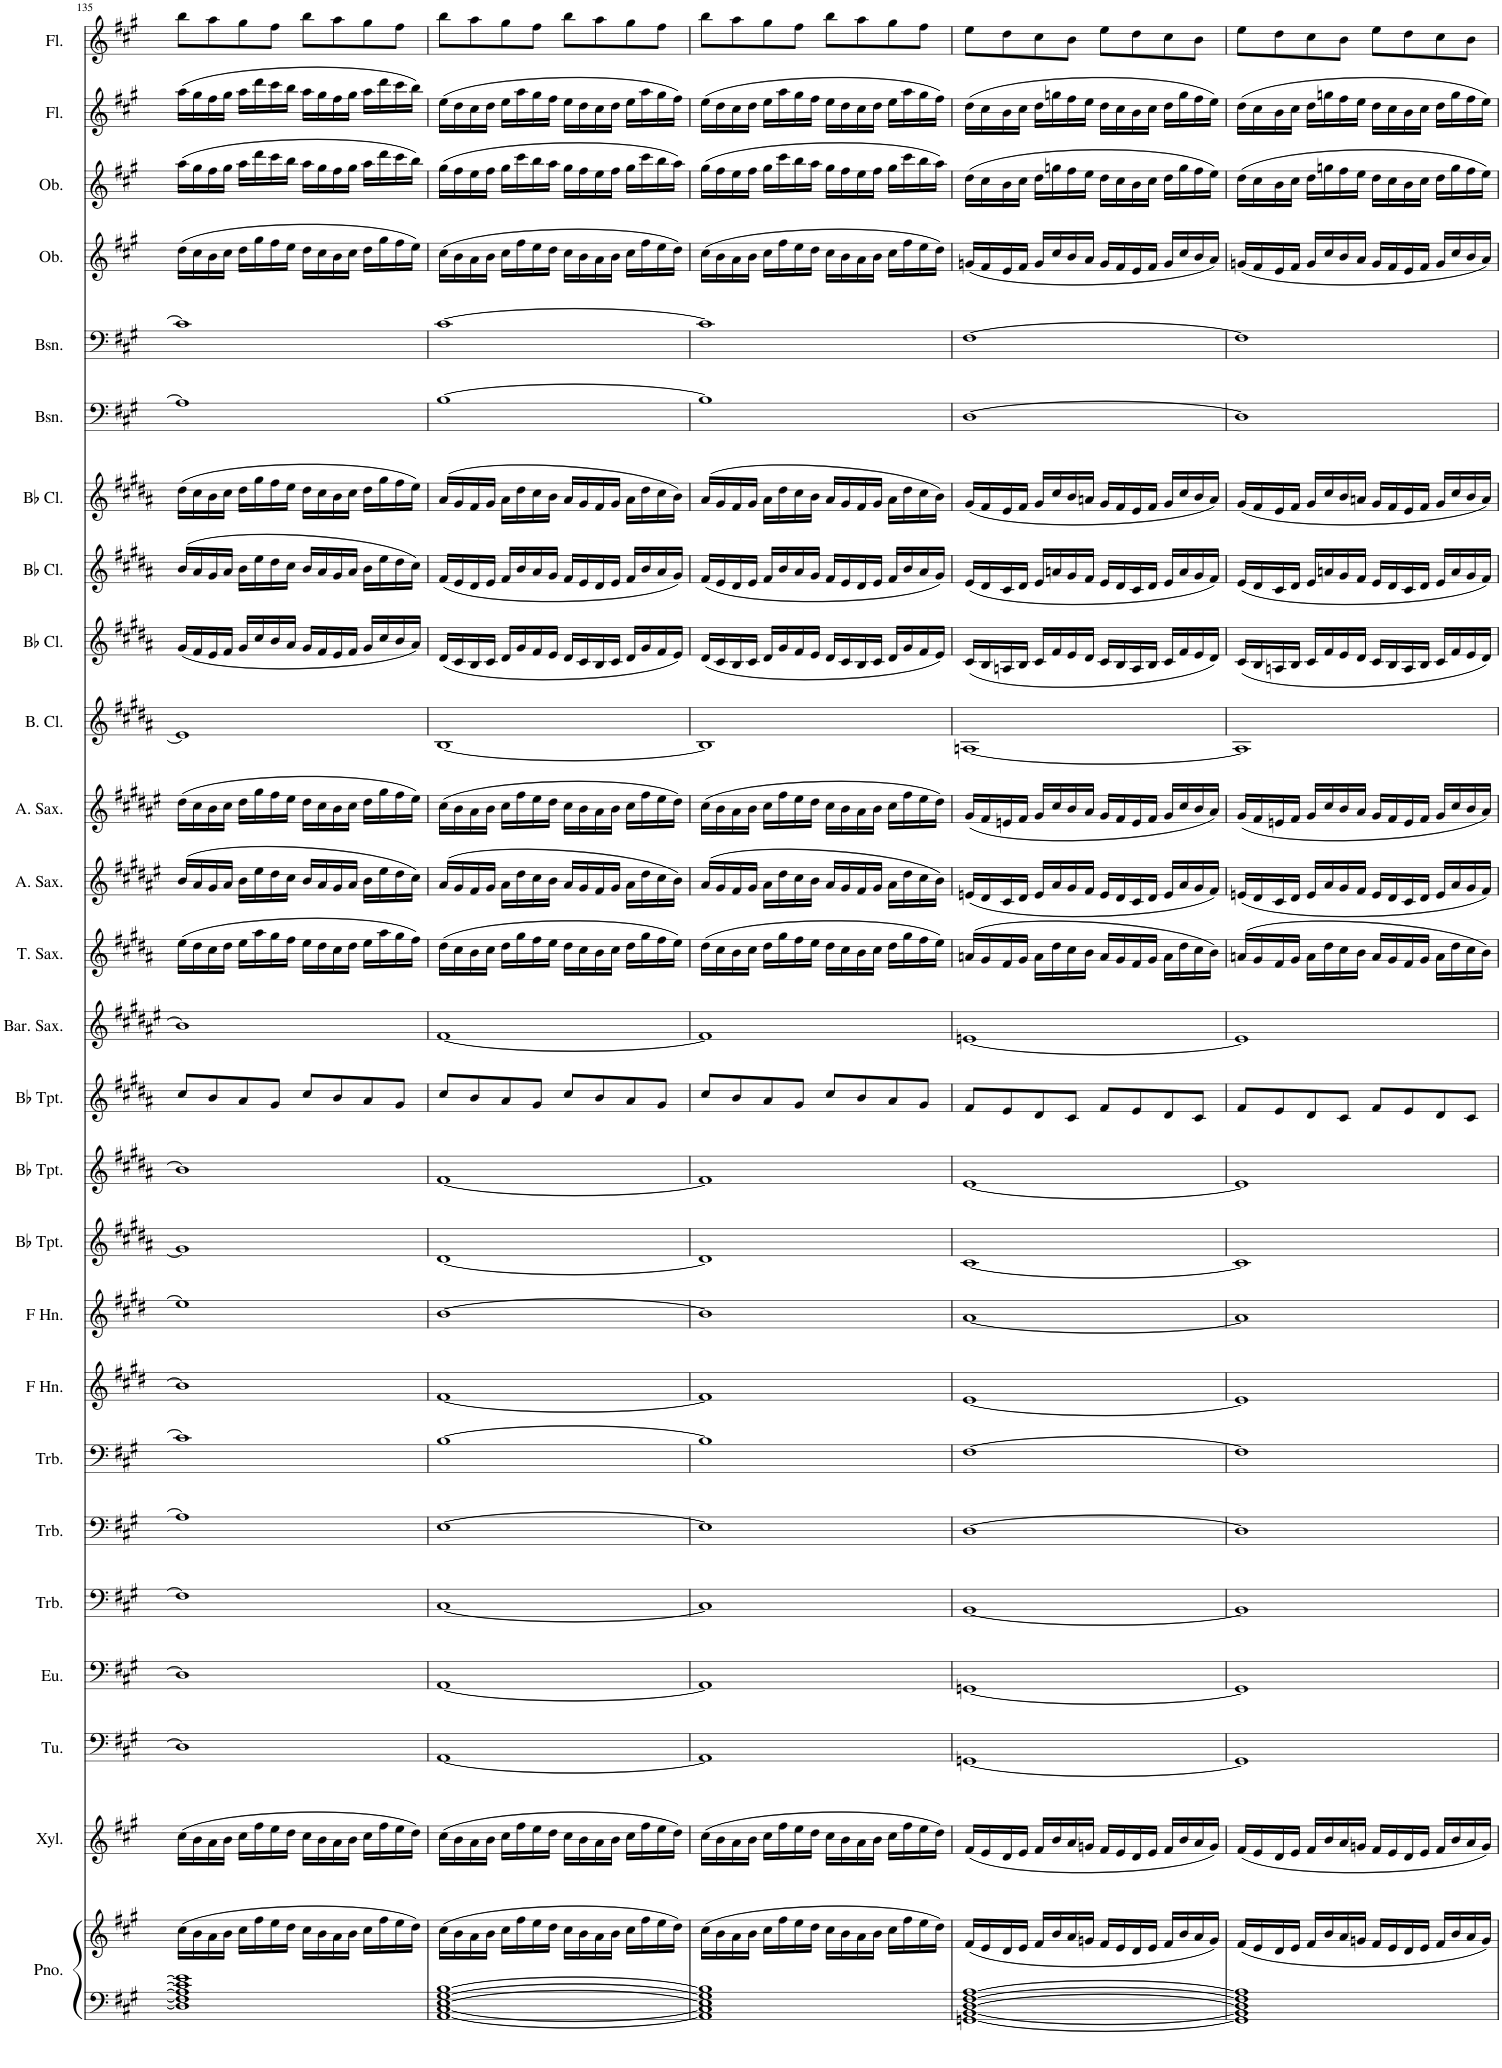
**kern	**kern	**kern	**kern	**kern	**kern	**kern	**kern	**kern	**kern	**kern	**kern	**kern	**kern	**kern	**kern	**kern	**kern	**kern	**kern	**kern	**kern	**kern	**kern	**kern	**kern	**kern
*part26	*part26	*part25	*part24	*part23	*part22	*part21	*part20	*part19	*part18	*part17	*part16	*part15	*part14	*part13	*part12	*part11	*part10	*part9	*part8	*part7	*part6	*part5	*part4	*part3	*part2	*part1
*staff27	*staff26	*staff25	*staff24	*staff23	*staff22	*staff21	*staff20	*staff19	*staff18	*staff17	*staff16	*staff15	*staff14	*staff13	*staff12	*staff11	*staff10	*staff9	*staff8	*staff7	*staff6	*staff5	*staff4	*staff3	*staff2	*staff1
*I"Piano	*	*I"Xylophone	*I"Tuba	*I"Euphonium	*I"Trombone	*I"Trombone	*I"Trombone	*I"Horn in F	*I"Horn in F	*I"Bb Trumpet	*I"Bb Trumpet	*I"Bb Trumpet	*I"Baritone Saxophone	*I"Tenor Saxophone	*I"Alto Saxophone	*I"Alto Saxophone	*I"Bass Clarinet	*I"Bb Clarinet	*I"Bb Clarinet	*I"Bb Clarinet	*I"Bassoon	*I"Bassoon	*I"Oboe	*I"Oboe	*I"Flute	*I"Flute
*I'Pno.	*	*I'Xyl.	*I'Tu.	*I'Eu.	*I'Trb.	*I'Trb.	*I'Trb.	*	*	*I'Bb Tpt.	*I'Bb Tpt.	*I'Bb Tpt.	*I'Bar. Sax.	*I'T. Sax.	*I'A. Sax.	*I'A. Sax.	*I'B. Cl.	*I'Bb Cl.	*I'Bb Cl.	*I'Bb Cl.	*I'Bsn.	*I'Bsn.	*I'Ob.	*I'Ob.	*I'Fl.	*I'Fl.
!!LO:PB:g=z
*clefF4	*clefG2	*clefG2	*clefF4	*clefF4	*clefF4	*clefF4	*clefF4	*clefG2	*clefG2	*clefG2	*clefG2	*clefG2	*clefG2	*clefG2	*clefG2	*clefG2	*clefG2	*clefG2	*clefG2	*clefG2	*clefF4	*clefF4	*clefG2	*clefG2	*clefG2	*clefG2
*	*	*Trd-8c-12	*	*	*	*	*	*Trd4c7	*Trd4c7	*Trd1c2	*Trd1c2	*Trd1c2	*Trd12c21	*Trd8c14	*Trd5c9	*Trd5c9	*Trd8c14	*Trd1c2	*Trd1c2	*Trd1c2	*	*	*	*	*	*
*k[f#c#g#]	*k[f#c#g#]	*k[f#c#g#]	*k[f#c#g#]	*k[f#c#g#]	*k[f#c#g#]	*k[f#c#g#]	*k[f#c#g#]	*k[f#c#g#d#]	*k[f#c#g#d#]	*k[f#c#g#d#a#]	*k[f#c#g#d#a#]	*k[f#c#g#d#a#]	*k[f#c#g#d#a#e#]	*k[f#c#g#d#a#]	*k[f#c#g#d#a#e#]	*k[f#c#g#d#a#e#]	*k[f#c#g#d#a#]	*k[f#c#g#d#a#]	*k[f#c#g#d#a#]	*k[f#c#g#d#a#]	*k[f#c#g#]	*k[f#c#g#]	*k[f#c#g#]	*k[f#c#g#]	*k[f#c#g#]	*k[f#c#g#]
*M4/4	*M4/4	*M4/4	*M4/4	*M4/4	*M4/4	*M4/4	*M4/4	*M4/4	*M4/4	*M4/4	*M4/4	*M4/4	*M4/4	*M4/4	*M4/4	*M4/4	*M4/4	*M4/4	*M4/4	*M4/4	*M4/4	*M4/4	*M4/4	*M4/4	*M4/4	*M4/4
*met(c)	*met(c)	*met(c)	*met(c)	*met(c)	*met(c)	*met(c)	*met(c)	*met(c)	*met(c)	*met(c)	*met(c)	*met(c)	*met(c)	*met(c)	*met(c)	*met(c)	*met(c)	*met(c)	*met(c)	*met(c)	*met(c)	*met(c)	*met(c)	*met(c)	*met(c)	*met(c)
=135	=135	=135	=135	=135	=135	=135	=135	=135	=135	=135	=135	=135	=135	=135	=135	=135	=135	=135	=135	=135	=135	=135	=135	=135	=135	=135
1D] 1F#] 1A] 1c#] 1e]	(16cc#\LL	(16cc#\LL	1D]	1D]	1F#]	1A]	1c#]	1b]	1ee]	1g#]	1b]	8cc#/L	1b]	(16ee\LL	(16b/LL	(16dd#\LL	1e]	(16g#/LL	(16b/LL	(16dd#\LL	1A]	1c#]	(16dd\LL	(16aa\LL	(16aa\LL	8bb\L
.	16b\	16b\	.	.	.	.	.	.	.	.	.	.	.	16dd#\	16a#/	16cc#\	.	16f#/	16a#/	16cc#\	.	.	16cc#\	16gg#\	16gg#\	.
.	16a\	16a\	.	.	.	.	.	.	.	.	.	8b/	.	16cc#\	16g#/	16b\	.	16e/	16g#/	16b\	.	.	16b\	16ff#\	16ff#\	8aa\
.	16b\JJ	16b\JJ	.	.	.	.	.	.	.	.	.	.	.	16dd#\JJ	16a#/JJ	16cc#\JJ	.	16f#/JJ	16a#/JJ	16cc#\JJ	.	.	16cc#\JJ	16gg#\JJ	16gg#\JJ	.
.	16cc#\LL	16cc#\LL	.	.	.	.	.	.	.	.	.	8a#/	.	16ee\LL	16b\LL	16dd#\LL	.	16g#/LL	16b\LL	16dd#\LL	.	.	16dd\LL	16aa\LL	16aa\LL	8gg#\
.	16ff#\	16ff#\	.	.	.	.	.	.	.	.	.	.	.	16aa#\	16ee#\	16gg#\	.	16cc#/	16ee\	16gg#\	.	.	16gg#\	16ddd\	16ddd\	.
.	16ee\	16ee\	.	.	.	.	.	.	.	.	.	8g#/J	.	16gg#\	16dd#\	16ff#\	.	16b/	16dd#\	16ff#\	.	.	16ff#\	16ccc#\	16ccc#\	8ff#\J
.	16dd\JJ	16dd\JJ	.	.	.	.	.	.	.	.	.	.	.	16ff#\JJ	16cc#\JJ	16ee#\JJ	.	16a#/JJ	16cc#\JJ	16ee\JJ	.	.	16ee\JJ	16bb\JJ	16bb\JJ	.
.	16cc#\LL	16cc#\LL	.	.	.	.	.	.	.	.	.	8cc#/L	.	16ee\LL	16b/LL	16dd#\LL	.	16g#/LL	16b/LL	16dd#\LL	.	.	16dd\LL	16aa\LL	16aa\LL	8bb\L
.	16b\	16b\	.	.	.	.	.	.	.	.	.	.	.	16dd#\	16a#/	16cc#\	.	16f#/	16a#/	16cc#\	.	.	16cc#\	16gg#\	16gg#\	.
.	16a\	16a\	.	.	.	.	.	.	.	.	.	8b/	.	16cc#\	16g#/	16b\	.	16e/	16g#/	16b\	.	.	16b\	16ff#\	16ff#\	8aa\
.	16b\JJ	16b\JJ	.	.	.	.	.	.	.	.	.	.	.	16dd#\JJ	16a#/JJ	16cc#\JJ	.	16f#/JJ	16a#/JJ	16cc#\JJ	.	.	16cc#\JJ	16gg#\JJ	16gg#\JJ	.
.	16cc#\LL	16cc#\LL	.	.	.	.	.	.	.	.	.	8a#/	.	16ee\LL	16b\LL	16dd#\LL	.	16g#/LL	16b\LL	16dd#\LL	.	.	16dd\LL	16aa\LL	16aa\LL	8gg#\
.	16ff#\	16ff#\	.	.	.	.	.	.	.	.	.	.	.	16aa#\	16ee#\	16gg#\	.	16cc#/	16ee\	16gg#\	.	.	16gg#\	16ddd\	16ddd\	.
.	16ee\	16ee\	.	.	.	.	.	.	.	.	.	8g#/J	.	16gg#\	16dd#\	16ff#\	.	16b/	16dd#\	16ff#\	.	.	16ff#\	16ccc#\	16ccc#\	8ff#\J
.	16dd\JJ)	16dd\JJ)	.	.	.	.	.	.	.	.	.	.	.	16ff#\JJ)	16cc#\JJ)	16ee#\JJ)	.	16a#/JJ)	16cc#\JJ)	16ee\JJ)	.	.	16ee\JJ)	16bb\JJ)	16bb\JJ)	.
=136	=136	=136	=136	=136	=136	=136	=136	=136	=136	=136	=136	=136	=136	=136	=136	=136	=136	=136	=136	=136	=136	=136	=136	=136	=136	=136
[1AA [1C# [1E [1G# [1B	(16cc#\LL	(16cc#\LL	[1AA	[1AA	[1C#	[1E	[1B	[1f#	[1b	[1d#	[1f#	8cc#/L	[1f#	(16dd#\LL	(16a#/LL	(16cc#\LL	[1B	(16d#/LL	(16f#/LL	(16a#/LL	[1B	[1c#	(16cc#\LL	(16gg#\LL	(16ee\LL	8bb\L
.	16b\	16b\	.	.	.	.	.	.	.	.	.	.	.	16cc#\	16g#/	16b\	.	16c#/	16e/	16g#/	.	.	16b\	16ff#\	16dd\	.
.	16a\	16a\	.	.	.	.	.	.	.	.	.	8b/	.	16b\	16f#/	16a#\	.	16B/	16d#/	16f#/	.	.	16a\	16ee\	16cc#\	8aa\
.	16b\JJ	16b\JJ	.	.	.	.	.	.	.	.	.	.	.	16cc#\JJ	16g#/JJ	16b\JJ	.	16c#/JJ	16e/JJ	16g#/JJ	.	.	16b\JJ	16ff#\JJ	16dd\JJ	.
.	16cc#\LL	16cc#\LL	.	.	.	.	.	.	.	.	.	8a#/	.	16dd#\LL	16a#\LL	16cc#\LL	.	16d#/LL	16f#/LL	16a#\LL	.	.	16cc#\LL	16gg#\LL	16ee\LL	8gg#\
.	16ff#\	16ff#\	.	.	.	.	.	.	.	.	.	.	.	16gg#\	16dd#\	16ff#\	.	16g#/	16b/	16dd#\	.	.	16ff#\	16ccc#\	16aa\	.
.	16ee\	16ee\	.	.	.	.	.	.	.	.	.	8g#/J	.	16ff#\	16cc#\	16ee#\	.	16f#/	16a#/	16cc#\	.	.	16ee\	16bb\	16gg#\	8ff#\J
.	16dd\JJ	16dd\JJ	.	.	.	.	.	.	.	.	.	.	.	16ee\JJ	16b\JJ	16dd#\JJ	.	16e/JJ	16g#/JJ	16b\JJ	.	.	16dd\JJ	16aa\JJ	16ff#\JJ	.
.	16cc#\LL	16cc#\LL	.	.	.	.	.	.	.	.	.	8cc#/L	.	16dd#\LL	16a#/LL	16cc#\LL	.	16d#/LL	16f#/LL	16a#/LL	.	.	16cc#\LL	16gg#\LL	16ee\LL	8bb\L
.	16b\	16b\	.	.	.	.	.	.	.	.	.	.	.	16cc#\	16g#/	16b\	.	16c#/	16e/	16g#/	.	.	16b\	16ff#\	16dd\	.
.	16a\	16a\	.	.	.	.	.	.	.	.	.	8b/	.	16b\	16f#/	16a#\	.	16B/	16d#/	16f#/	.	.	16a\	16ee\	16cc#\	8aa\
.	16b\JJ	16b\JJ	.	.	.	.	.	.	.	.	.	.	.	16cc#\JJ	16g#/JJ	16b\JJ	.	16c#/JJ	16e/JJ	16g#/JJ	.	.	16b\JJ	16ff#\JJ	16dd\JJ	.
.	16cc#\LL	16cc#\LL	.	.	.	.	.	.	.	.	.	8a#/	.	16dd#\LL	16a#\LL	16cc#\LL	.	16d#/LL	16f#/LL	16a#\LL	.	.	16cc#\LL	16gg#\LL	16ee\LL	8gg#\
.	16ff#\	16ff#\	.	.	.	.	.	.	.	.	.	.	.	16gg#\	16dd#\	16ff#\	.	16g#/	16b/	16dd#\	.	.	16ff#\	16ccc#\	16aa\	.
.	16ee\	16ee\	.	.	.	.	.	.	.	.	.	8g#/J	.	16ff#\	16cc#\	16ee#\	.	16f#/	16a#/	16cc#\	.	.	16ee\	16bb\	16gg#\	8ff#\J
.	16dd\JJ)	16dd\JJ)	.	.	.	.	.	.	.	.	.	.	.	16ee\JJ)	16b\JJ)	16dd#\JJ)	.	16e/JJ)	16g#/JJ)	16b\JJ)	.	.	16dd\JJ)	16aa\JJ)	16ff#\JJ)	.
=137	=137	=137	=137	=137	=137	=137	=137	=137	=137	=137	=137	=137	=137	=137	=137	=137	=137	=137	=137	=137	=137	=137	=137	=137	=137	=137
1AA] 1C#] 1E] 1G#] 1B]	(16cc#\LL	(16cc#\LL	1AA]	1AA]	1C#]	1E]	1B]	1f#]	1b]	1d#]	1f#]	8cc#/L	1f#]	(16dd#\LL	(16a#/LL	(16cc#\LL	1B]	(16d#/LL	(16f#/LL	(16a#/LL	1B]	1c#]	(16cc#\LL	(16gg#\LL	(16ee\LL	8bb\L
.	16b\	16b\	.	.	.	.	.	.	.	.	.	.	.	16cc#\	16g#/	16b\	.	16c#/	16e/	16g#/	.	.	16b\	16ff#\	16dd\	.
.	16a\	16a\	.	.	.	.	.	.	.	.	.	8b/	.	16b\	16f#/	16a#\	.	16B/	16d#/	16f#/	.	.	16a\	16ee\	16cc#\	8aa\
.	16b\JJ	16b\JJ	.	.	.	.	.	.	.	.	.	.	.	16cc#\JJ	16g#/JJ	16b\JJ	.	16c#/JJ	16e/JJ	16g#/JJ	.	.	16b\JJ	16ff#\JJ	16dd\JJ	.
.	16cc#\LL	16cc#\LL	.	.	.	.	.	.	.	.	.	8a#/	.	16dd#\LL	16a#\LL	16cc#\LL	.	16d#/LL	16f#/LL	16a#\LL	.	.	16cc#\LL	16gg#\LL	16ee\LL	8gg#\
.	16ff#\	16ff#\	.	.	.	.	.	.	.	.	.	.	.	16gg#\	16dd#\	16ff#\	.	16g#/	16b/	16dd#\	.	.	16ff#\	16ccc#\	16aa\	.
.	16ee\	16ee\	.	.	.	.	.	.	.	.	.	8g#/J	.	16ff#\	16cc#\	16ee#\	.	16f#/	16a#/	16cc#\	.	.	16ee\	16bb\	16gg#\	8ff#\J
.	16dd\JJ	16dd\JJ	.	.	.	.	.	.	.	.	.	.	.	16ee\JJ	16b\JJ	16dd#\JJ	.	16e/JJ	16g#/JJ	16b\JJ	.	.	16dd\JJ	16aa\JJ	16ff#\JJ	.
.	16cc#\LL	16cc#\LL	.	.	.	.	.	.	.	.	.	8cc#/L	.	16dd#\LL	16a#/LL	16cc#\LL	.	16d#/LL	16f#/LL	16a#/LL	.	.	16cc#\LL	16gg#\LL	16ee\LL	8bb\L
.	16b\	16b\	.	.	.	.	.	.	.	.	.	.	.	16cc#\	16g#/	16b\	.	16c#/	16e/	16g#/	.	.	16b\	16ff#\	16dd\	.
.	16a\	16a\	.	.	.	.	.	.	.	.	.	8b/	.	16b\	16f#/	16a#\	.	16B/	16d#/	16f#/	.	.	16a\	16ee\	16cc#\	8aa\
.	16b\JJ	16b\JJ	.	.	.	.	.	.	.	.	.	.	.	16cc#\JJ	16g#/JJ	16b\JJ	.	16c#/JJ	16e/JJ	16g#/JJ	.	.	16b\JJ	16ff#\JJ	16dd\JJ	.
.	16cc#\LL	16cc#\LL	.	.	.	.	.	.	.	.	.	8a#/	.	16dd#\LL	16a#\LL	16cc#\LL	.	16d#/LL	16f#/LL	16a#\LL	.	.	16cc#\LL	16gg#\LL	16ee\LL	8gg#\
.	16ff#\	16ff#\	.	.	.	.	.	.	.	.	.	.	.	16gg#\	16dd#\	16ff#\	.	16g#/	16b/	16dd#\	.	.	16ff#\	16ccc#\	16aa\	.
.	16ee\	16ee\	.	.	.	.	.	.	.	.	.	8g#/J	.	16ff#\	16cc#\	16ee#\	.	16f#/	16a#/	16cc#\	.	.	16ee\	16bb\	16gg#\	8ff#\J
.	16dd\JJ)	16dd\JJ)	.	.	.	.	.	.	.	.	.	.	.	16ee\JJ)	16b\JJ)	16dd#\JJ)	.	16e/JJ)	16g#/JJ)	16b\JJ)	.	.	16dd\JJ)	16aa\JJ)	16ff#\JJ)	.
=138	=138	=138	=138	=138	=138	=138	=138	=138	=138	=138	=138	=138	=138	=138	=138	=138	=138	=138	=138	=138	=138	=138	=138	=138	=138	=138
[1GGn [1BB [1D [1F# [1A	(16f#/LL	(16f#/LL	[1GGn	[1GGn	[1BB	[1D	[1F#	[1e	[1a	[1c#	[1e	8f#/L	[1en	(16an/LL	(16en/LL	(16g#/LL	[1An	(16c#/LL	(16e/LL	(16g#/LL	[1D	[1F#	(16gn/LL	(16dd\LL	(16dd\LL	8ee\L
.	16e/	16e/	.	.	.	.	.	.	.	.	.	.	.	16g#/	16d#/	16f#/	.	16B/	16d#/	16f#/	.	.	16f#/	16cc#\	16cc#\	.
.	16d/	16d/	.	.	.	.	.	.	.	.	.	8e/	.	16f#/	16c#/	16en/	.	16An/	16c#/	16e/	.	.	16e/	16b\	16b\	8dd\
.	16e/JJ	16e/JJ	.	.	.	.	.	.	.	.	.	.	.	16g#/JJ	16d#/JJ	16f#/JJ	.	16B/JJ	16d#/JJ	16f#/JJ	.	.	16f#/JJ	16cc#\JJ	16cc#\JJ	.
.	16f#/LL	16f#/LL	.	.	.	.	.	.	.	.	.	8d#/	.	16a\LL	16e/LL	16g#/LL	.	16c#/LL	16e/LL	16g#/LL	.	.	16g/LL	16dd\LL	16dd\LL	8cc#\
.	16b/	16b/	.	.	.	.	.	.	.	.	.	.	.	16dd#\	16a#/	16cc#/	.	16f#/	16an/	16cc#/	.	.	16cc#/	16ggn\	16ggn\	.
.	16a/	16a/	.	.	.	.	.	.	.	.	.	8c#/J	.	16cc#\	16g#/	16b/	.	16e/	16g#/	16b/	.	.	16b/	16ff#\	16ff#\	8b\J
.	16gn/JJ	16gn/JJ	.	.	.	.	.	.	.	.	.	.	.	16b\JJ	16f#/JJ	16a#/JJ	.	16d#/JJ	16f#/JJ	16an/JJ	.	.	16a/JJ	16ee\JJ	16ee\JJ	.
.	16f#/LL	16f#/LL	.	.	.	.	.	.	.	.	.	8f#/L	.	16a/LL	16e/LL	16g#/LL	.	16c#/LL	16e/LL	16g#/LL	.	.	16g/LL	16dd\LL	16dd\LL	8ee\L
.	16e/	16e/	.	.	.	.	.	.	.	.	.	.	.	16g#/	16d#/	16f#/	.	16B/	16d#/	16f#/	.	.	16f#/	16cc#\	16cc#\	.
.	16d/	16d/	.	.	.	.	.	.	.	.	.	8e/	.	16f#/	16c#/	16e/	.	16A/	16c#/	16e/	.	.	16e/	16b\	16b\	8dd\
.	16e/JJ	16e/JJ	.	.	.	.	.	.	.	.	.	.	.	16g#/JJ	16d#/JJ	16f#/JJ	.	16B/JJ	16d#/JJ	16f#/JJ	.	.	16f#/JJ	16cc#\JJ	16cc#\JJ	.
.	16f#/LL	16f#/LL	.	.	.	.	.	.	.	.	.	8d#/	.	16a\LL	16e/LL	16g#/LL	.	16c#/LL	16e/LL	16g#/LL	.	.	16g/LL	16dd\LL	16dd\LL	8cc#\
.	16b/	16b/	.	.	.	.	.	.	.	.	.	.	.	16dd#\	16a#/	16cc#/	.	16f#/	16a/	16cc#/	.	.	16cc#/	16gg\	16gg\	.
.	16a/	16a/	.	.	.	.	.	.	.	.	.	8c#/J	.	16cc#\	16g#/	16b/	.	16e/	16g#/	16b/	.	.	16b/	16ff#\	16ff#\	8b\J
.	16g/JJ)	16g/JJ)	.	.	.	.	.	.	.	.	.	.	.	16b\JJ)	16f#/JJ)	16a#/JJ)	.	16d#/JJ)	16f#/JJ)	16a/JJ)	.	.	16a/JJ)	16ee\JJ)	16ee\JJ)	.
=139	=139	=139	=139	=139	=139	=139	=139	=139	=139	=139	=139	=139	=139	=139	=139	=139	=139	=139	=139	=139	=139	=139	=139	=139	=139	=139
1GG] 1BB] 1D] 1F#] 1A]	(16f#/LL	(16f#/LL	1GG]	1GG]	1BB]	1D]	1F#]	1e]	1a]	1c#]	1e]	8f#/L	1e]	(16an/LL	(16en/LL	(16g#/LL	1A]	(16c#/LL	(16e/LL	(16g#/LL	1D]	1F#]	(16gn/LL	(16dd\LL	(16dd\LL	8ee\L
.	16e/	16e/	.	.	.	.	.	.	.	.	.	.	.	16g#/	16d#/	16f#/	.	16B/	16d#/	16f#/	.	.	16f#/	16cc#\	16cc#\	.
.	16d/	16d/	.	.	.	.	.	.	.	.	.	8e/	.	16f#/	16c#/	16en/	.	16An/	16c#/	16e/	.	.	16e/	16b\	16b\	8dd\
.	16e/JJ	16e/JJ	.	.	.	.	.	.	.	.	.	.	.	16g#/JJ	16d#/JJ	16f#/JJ	.	16B/JJ	16d#/JJ	16f#/JJ	.	.	16f#/JJ	16cc#\JJ	16cc#\JJ	.
.	16f#/LL	16f#/LL	.	.	.	.	.	.	.	.	.	8d#/	.	16a\LL	16e/LL	16g#/LL	.	16c#/LL	16e/LL	16g#/LL	.	.	16g/LL	16dd\LL	16dd\LL	8cc#\
.	16b/	16b/	.	.	.	.	.	.	.	.	.	.	.	16dd#\	16a#/	16cc#/	.	16f#/	16an/	16cc#/	.	.	16cc#/	16ggn\	16ggn\	.
.	16a/	16a/	.	.	.	.	.	.	.	.	.	8c#/J	.	16cc#\	16g#/	16b/	.	16e/	16g#/	16b/	.	.	16b/	16ff#\	16ff#\	8b\J
.	16gn/JJ	16gn/JJ	.	.	.	.	.	.	.	.	.	.	.	16b\JJ	16f#/JJ	16a#/JJ	.	16d#/JJ	16f#/JJ	16an/JJ	.	.	16a/JJ	16ee\JJ	16ee\JJ	.
.	16f#/LL	16f#/LL	.	.	.	.	.	.	.	.	.	8f#/L	.	16a/LL	16e/LL	16g#/LL	.	16c#/LL	16e/LL	16g#/LL	.	.	16g/LL	16dd\LL	16dd\LL	8ee\L
.	16e/	16e/	.	.	.	.	.	.	.	.	.	.	.	16g#/	16d#/	16f#/	.	16B/	16d#/	16f#/	.	.	16f#/	16cc#\	16cc#\	.
.	16d/	16d/	.	.	.	.	.	.	.	.	.	8e/	.	16f#/	16c#/	16e/	.	16A/	16c#/	16e/	.	.	16e/	16b\	16b\	8dd\
.	16e/JJ	16e/JJ	.	.	.	.	.	.	.	.	.	.	.	16g#/JJ	16d#/JJ	16f#/JJ	.	16B/JJ	16d#/JJ	16f#/JJ	.	.	16f#/JJ	16cc#\JJ	16cc#\JJ	.
.	16f#/LL	16f#/LL	.	.	.	.	.	.	.	.	.	8d#/	.	16a\LL	16e/LL	16g#/LL	.	16c#/LL	16e/LL	16g#/LL	.	.	16g/LL	16dd\LL	16dd\LL	8cc#\
.	16b/	16b/	.	.	.	.	.	.	.	.	.	.	.	16dd#\	16a#/	16cc#/	.	16f#/	16a/	16cc#/	.	.	16cc#/	16gg\	16gg\	.
.	16a/	16a/	.	.	.	.	.	.	.	.	.	8c#/J	.	16cc#\	16g#/	16b/	.	16e/	16g#/	16b/	.	.	16b/	16ff#\	16ff#\	8b\J
.	16g/JJ)	16g/JJ)	.	.	.	.	.	.	.	.	.	.	.	16b\JJ)	16f#/JJ)	16a#/JJ)	.	16d#/JJ)	16f#/JJ)	16a/JJ)	.	.	16a/JJ)	16ee\JJ)	16ee\JJ)	.
=	=	=	=	=	=	=	=	=	=	=	=	=	=	=	=	=	=	=	=	=	=	=	=	=	=	=
*-	*-	*-	*-	*-	*-	*-	*-	*-	*-	*-	*-	*-	*-	*-	*-	*-	*-	*-	*-	*-	*-	*-	*-	*-	*-	*-
